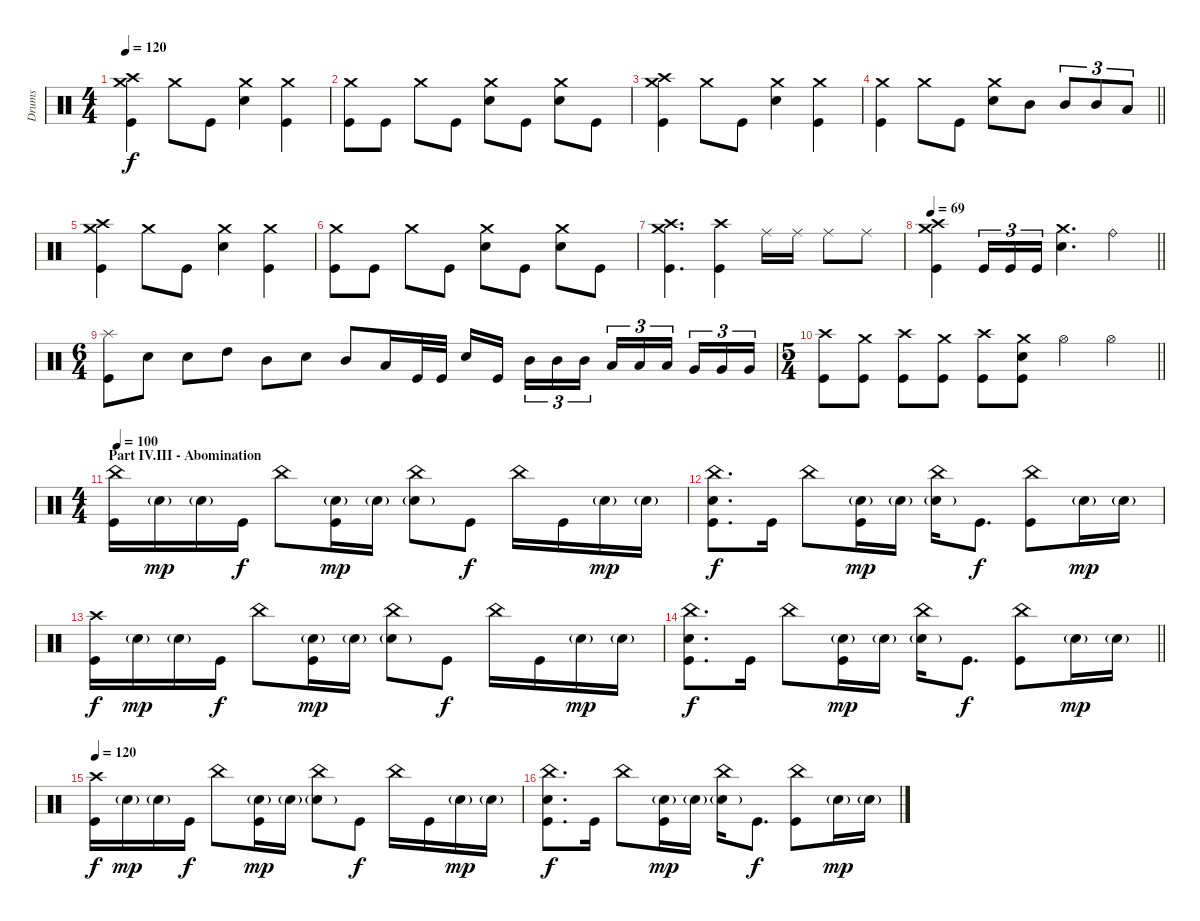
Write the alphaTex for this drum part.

\track ("Drums" "Drums") {instrument percussion}
\staff
\articulation defaults
\ts (4 4)
\tempo 120
\clef neutral
\ks c
("Crash high (hit)" "Crash medium (hit)" "Kick (hit)").4{dy f} "Crash medium (hit)".8 "Kick (hit)".8 ("Crash medium (hit)" "Electric Snare (hit)").4 ("Crash medium (hit)" "Kick (hit)").4 |
("Crash medium (hit)" "Kick (hit)").8 "Kick (hit)".8 "Crash medium (hit)".8 "Kick (hit)".8 ("Crash medium (hit)" "Electric Snare (hit)").8 "Kick (hit)".8 ("Crash medium (hit)" "Electric Snare (hit)").8 "Kick (hit)".8 |
("Crash high (hit)" "Crash medium (hit)" "Kick (hit)").4 "Crash medium (hit)".8 "Kick (hit)".8 ("Crash medium (hit)" "Electric Snare (hit)").4 ("Crash medium (hit)" "Kick (hit)").4 |
\barLineRight lightlight
("Crash medium (hit)" "Kick (hit)").4 "Crash medium (hit)".8 "Kick (hit)".8 ("Crash medium (hit)" "Electric Snare (hit)").8 "Mid Tom (hit)".8 "Mid Tom (hit)".8{tu (3 2)} "Mid Tom (hit)".8{tu (3 2)} "Low Tom (hit)".8{tu (3 2)} |
("Crash high (hit)" "Crash medium (hit)" "Kick (hit)").4 "Crash medium (hit)".8 "Kick (hit)".8 ("Crash medium (hit)" "Electric Snare (hit)").4 ("Crash medium (hit)" "Kick (hit)").4 |
("Crash medium (hit)" "Kick (hit)").8 "Kick (hit)".8 "Crash medium (hit)".8 "Kick (hit)".8 ("Crash medium (hit)" "Electric Snare (hit)").8 "Kick (hit)".8 ("Crash medium (hit)" "Electric Snare (hit)").8 "Kick (hit)".8 |
("Crash medium (hit)" "Crash high (hit)" "Kick (hit)").4{d} ("Crash high (hit)" "Kick (hit)").4 "Ride (middle)".16 "Ride (middle)".16 "Ride (middle)".8 "Ride (middle)".8 |
\tempo 69
\barLineRight lightlight
("Crash high (hit)" "Crash medium (hit)" "Kick (hit)").4 "Kick (hit)".16{tu (3 2)} "Kick (hit)".16{tu (3 2)} "Kick (hit)".16{tu (3 2)} ("Crash medium (hit)" "Electric Snare (hit)").4{d} "Ride (bell)".4 |
\ts (6 4)
("Splash (hit)" "Kick (hit)").8{volume 15} "Electric Snare (hit)".8 "Electric Snare (hit)".8 "High Tom (hit)".8 "Mid Tom (hit)".8 "Electric Snare (hit)".8 "Mid Tom (hit)".8 "Low Tom (hit)".16 "Kick (hit)".32 "Kick (hit)".32 "Electric Snare (hit)".16 "Kick (hit)".16{beam splitsecondary} "Mid Tom (hit)".16{tu (3 2)} "Mid Tom (hit)".16{tu (3 2)} "Mid Tom (hit)".16{tu (3 2) beam splitsecondary} "Low Tom (hit)".16{tu (3 2)} "Low Tom (hit)".16{tu (3 2)} "Low Tom (hit)".16{tu (3 2) beam splitsecondary} "Very Low Tom (hit)".16{tu (3 2)} "Very Low Tom (hit)".16{tu (3 2)} "Very Low Tom (hit)".16{tu (3 2)} |
\ts (5 4)
\barLineRight lightlight
("Crash high (hit)" "Kick (hit)").8 ("Crash medium (hit)" "Kick (hit)").8 ("Crash high (hit)" "Kick (hit)").8 ("Crash medium (hit)" "Kick (hit)").8 ("Crash high (hit)" "Kick (hit)").8 ("Crash medium (hit)" "Electric Snare (hit)" "Kick (hit)").8 "Hi-Hat (open)".4 "Hi-Hat (open)".4 |
\ts (4 4)
\section ("" "Part IV.III - Abomination")
\tempo 100
("China (hit)" "Kick (hit)").16 "Electric Snare (hit)"{g}.16{dy mp} "Electric Snare (hit)"{g}.16 "Kick (hit)".16{dy f} "China (hit)".8 ("Electric Snare (hit)"{g} "Kick (hit)").16{dy mp} "Electric Snare (hit)"{g}.16 ("China (hit)" "Electric Snare (hit)"{g}).8 "Kick (hit)".8{dy f} "China (hit)".16 "Kick (hit)".16 "Electric Snare (hit)"{g}.16{dy mp} "Electric Snare (hit)"{g}.16 |
("China (hit)" "Electric Snare (hit)" "Kick (hit)").8{d dy f} "Kick (hit)".16 "China (hit)".8 ("Electric Snare (hit)"{g} "Kick (hit)").16{dy mp} "Electric Snare (hit)"{g}.16 ("China (hit)" "Electric Snare (hit)"{g}).16 "Kick (hit)".8{d dy f} ("China (hit)" "Kick (hit)").8 "Electric Snare (hit)"{g}.16{dy mp} "Electric Snare (hit)"{g}.16 |
("Crash high (hit)" "Kick (hit)").16{dy f} "Electric Snare (hit)"{g}.16{dy mp} "Electric Snare (hit)"{g}.16 "Kick (hit)".16{dy f} "China (hit)".8 ("Electric Snare (hit)"{g} "Kick (hit)").16{dy mp} "Electric Snare (hit)"{g}.16 ("China (hit)" "Electric Snare (hit)"{g}).8 "Kick (hit)".8{dy f} "China (hit)".16 "Kick (hit)".16 "Electric Snare (hit)"{g}.16{dy mp} "Electric Snare (hit)"{g}.16 |
\barLineRight lightlight
("China (hit)" "Electric Snare (hit)" "Kick (hit)").8{d dy f} "Kick (hit)".16 "China (hit)".8 ("Electric Snare (hit)"{g} "Kick (hit)").16{dy mp} "Electric Snare (hit)"{g}.16 ("China (hit)" "Electric Snare (hit)"{g}).16 "Kick (hit)".8{d dy f} ("China (hit)" "Kick (hit)").8 "Electric Snare (hit)"{g}.16{dy mp} "Electric Snare (hit)"{g}.16 |
\tempo 120
("Crash high (hit)" "Kick (hit)").16{dy f} "Electric Snare (hit)"{g}.16{dy mp} "Electric Snare (hit)"{g}.16 "Kick (hit)".16{dy f} "China (hit)".8 ("Electric Snare (hit)"{g} "Kick (hit)").16{dy mp} "Electric Snare (hit)"{g}.16 ("China (hit)" "Electric Snare (hit)"{g}).8 "Kick (hit)".8{dy f} "China (hit)".16 "Kick (hit)".16 "Electric Snare (hit)"{g}.16{dy mp} "Electric Snare (hit)"{g}.16 |
("China (hit)" "Electric Snare (hit)" "Kick (hit)").8{d dy f} "Kick (hit)".16 "China (hit)".8 ("Electric Snare (hit)"{g} "Kick (hit)").16{dy mp} "Electric Snare (hit)"{g}.16 ("China (hit)" "Electric Snare (hit)"{g}).16 "Kick (hit)".8{d dy f} ("China (hit)" "Kick (hit)").8 "Electric Snare (hit)"{g}.16{dy mp} "Electric Snare (hit)"{g}.16
